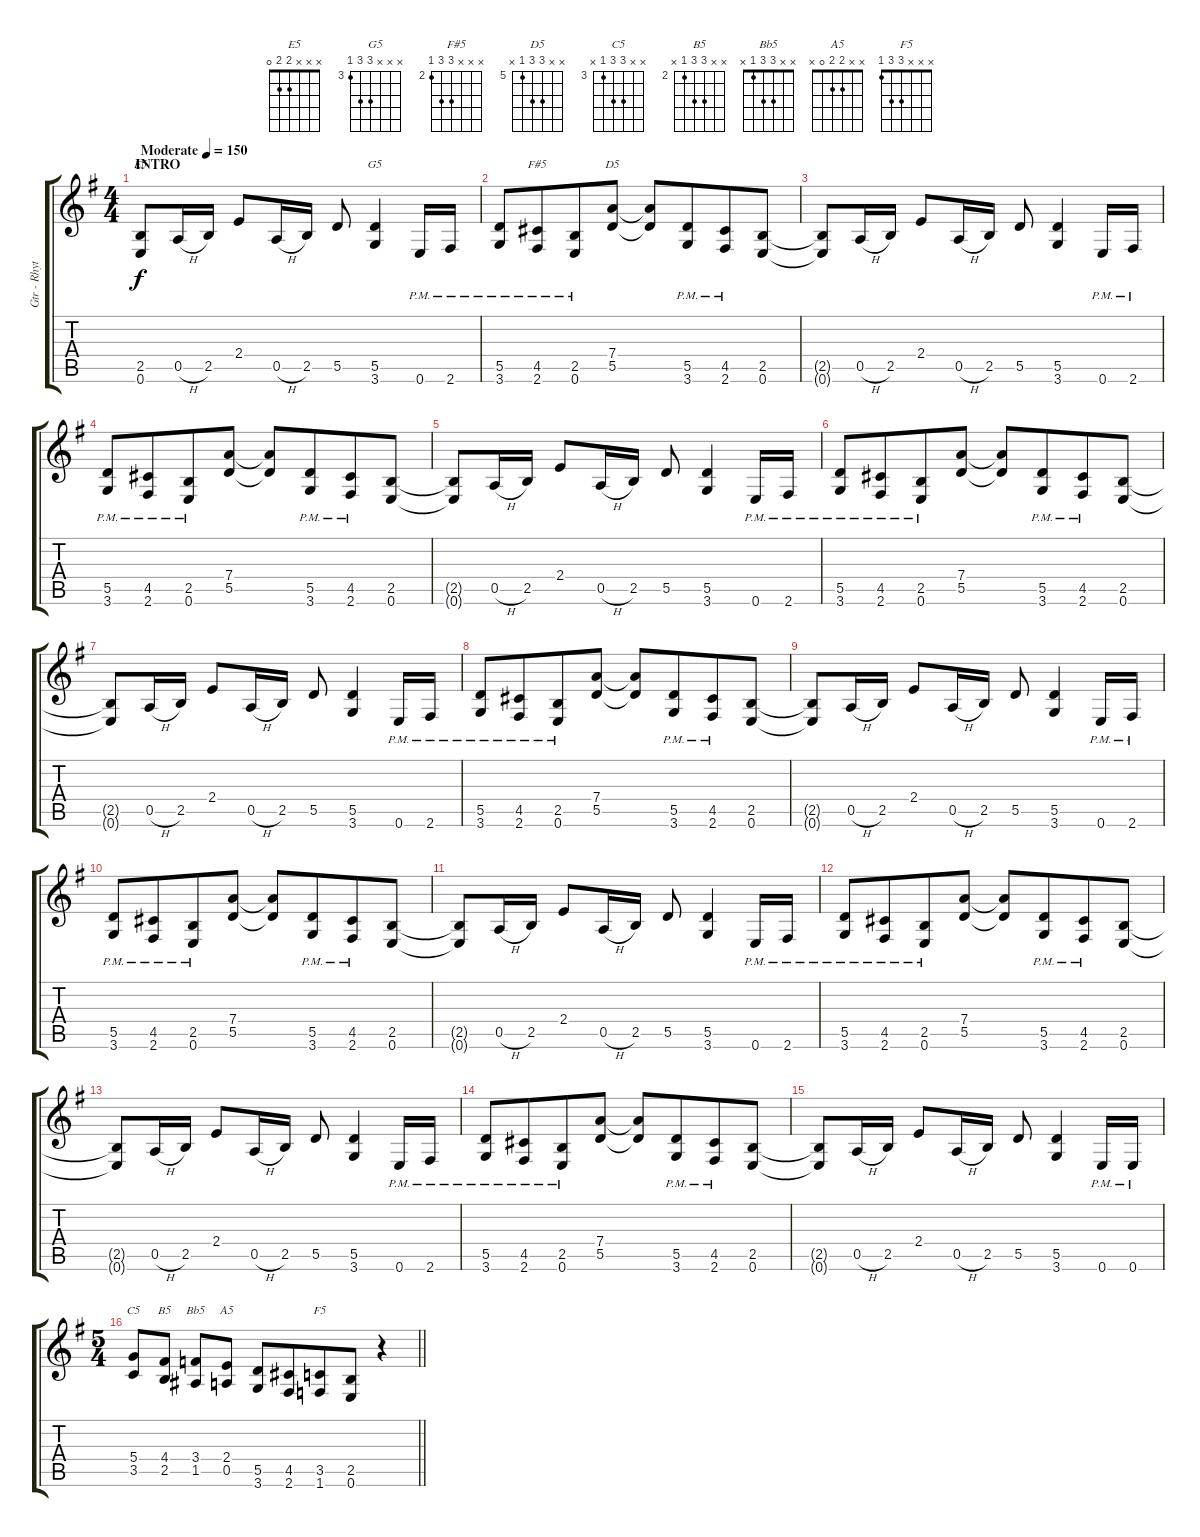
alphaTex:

\track ("Gtr - Rhythm" "Gtr - Rhyt") {instrument overdrivenguitar}
\staff {score tabs}
\tuning (E4 B3 G3 D3 A2 E2) {hide}
\chord ("E5" x x x 2 2 0)
\chord ("G5" x x x 5 5 3) {firstfret 3}
\chord ("F#5" x x x 4 4 2) {firstfret 2}
\chord ("D5" x x 7 7 5 x) {firstfret 5}
\chord ("C5" x x 5 5 3 x) {firstfret 3}
\chord ("B5" x x 4 4 2 x) {firstfret 2}
\chord ("Bb5" x x 3 3 1 x)
\chord ("A5" x x 2 2 0 x)
\chord ("F5" x x x 3 3 1)
\ts (4 4)
\section ("" "INTRO")
\tempo (150 "Moderate")
\clef g2
\ks eminor
(2.5 0.6).8{ch "E5" dy f instrument overdrivenguitar} 0.5{h}.16 2.5.16 2.4.8 0.5{h}.16 2.5.16 5.5.8 (5.5 3.6).4{ch "G5"} 0.6{pm}.16 2.6{pm}.16 |
(5.5 3.6{pm}).8{beam merge} (4.5 2.6{pm}).8{ch "F#5" beam merge} (2.5{pm} 0.6{pm}).8{beam merge} (7.4 5.5).8{ch "D5"} (7.4{t} 5.5{t}).8 (5.5{pm} 3.6{pm}).8{beam merge} (4.5{pm} 2.6{pm}).8 (2.5 0.6).8 |
(2.5{t} 0.6{t}).8 0.5{h}.16 2.5.16 2.4.8 0.5{h}.16 2.5.16 5.5.8 (5.5 3.6).4 0.6{pm}.16 2.6{pm}.16 |
(5.5 3.6{pm}).8{beam merge} (4.5 2.6{pm}).8{beam merge} (2.5{pm} 0.6{pm}).8{beam merge} (7.4 5.5).8 (7.4{t} 5.5{t}).8 (5.5{pm} 3.6{pm}).8{beam merge} (4.5{pm} 2.6{pm}).8 (2.5 0.6).8 |
(2.5{t} 0.6{t}).8 0.5{h}.16 2.5.16 2.4.8 0.5{h}.16 2.5.16 5.5.8 (5.5 3.6).4 0.6{pm}.16 2.6{pm}.16 |
(5.5 3.6{pm}).8{beam merge} (4.5 2.6{pm}).8{beam merge} (2.5{pm} 0.6{pm}).8{beam merge} (7.4 5.5).8 (7.4{t} 5.5{t}).8 (5.5{pm} 3.6{pm}).8{beam merge} (4.5{pm} 2.6{pm}).8 (2.5 0.6).8 |
(2.5{t} 0.6{t}).8 0.5{h}.16 2.5.16 2.4.8 0.5{h}.16 2.5.16 5.5.8 (5.5 3.6).4 0.6{pm}.16 2.6{pm}.16 |
(5.5 3.6{pm}).8{beam merge} (4.5 2.6{pm}).8{beam merge} (2.5{pm} 0.6{pm}).8{beam merge} (7.4 5.5).8 (7.4{t} 5.5{t}).8 (5.5{pm} 3.6{pm}).8{beam merge} (4.5{pm} 2.6{pm}).8 (2.5 0.6).8 |
(2.5{t} 0.6{t}).8 0.5{h}.16 2.5.16 2.4.8 0.5{h}.16 2.5.16 5.5.8 (5.5 3.6).4 0.6{pm}.16 2.6{pm}.16 |
(5.5 3.6{pm}).8{beam merge} (4.5 2.6{pm}).8{beam merge} (2.5{pm} 0.6{pm}).8{beam merge} (7.4 5.5).8 (7.4{t} 5.5{t}).8 (5.5{pm} 3.6{pm}).8{beam merge} (4.5{pm} 2.6{pm}).8 (2.5 0.6).8 |
(2.5{t} 0.6{t}).8 0.5{h}.16 2.5.16 2.4.8 0.5{h}.16 2.5.16 5.5.8 (5.5 3.6).4 0.6{pm}.16 2.6{pm}.16 |
(5.5 3.6{pm}).8{beam merge} (4.5 2.6{pm}).8{beam merge} (2.5{pm} 0.6{pm}).8{beam merge} (7.4 5.5).8 (7.4{t} 5.5{t}).8 (5.5{pm} 3.6{pm}).8{beam merge} (4.5{pm} 2.6{pm}).8 (2.5 0.6).8 |
(2.5{t} 0.6{t}).8 0.5{h}.16 2.5.16 2.4.8 0.5{h}.16 2.5.16 5.5.8 (5.5 3.6).4 0.6{pm}.16 2.6{pm}.16 |
(5.5 3.6{pm}).8{beam merge} (4.5 2.6{pm}).8{beam merge} (2.5{pm} 0.6{pm}).8{beam merge} (7.4 5.5).8 (7.4{t} 5.5{t}).8 (5.5{pm} 3.6{pm}).8{beam merge} (4.5{pm} 2.6{pm}).8 (2.5 0.6).8 |
(2.5{t} 0.6{t}).8 0.5{h}.16 2.5.16 2.4.8 0.5{h}.16 2.5.16 5.5.8 (5.5 3.6).4 0.6{pm}.16 0.6{pm}.16 |
\ts (5 4)
\barLineRight lightlight
(5.4 3.5).8{ch "C5"} (4.4 2.5).8{ch "B5"} (3.4 1.5).8{ch "Bb5"} (2.4 0.5).8{ch "A5" beam split} (5.5 3.6).8 (4.5 2.6).8{beam merge} (3.5 1.6).8{ch "F5"} (2.5 0.6).8 r.4
